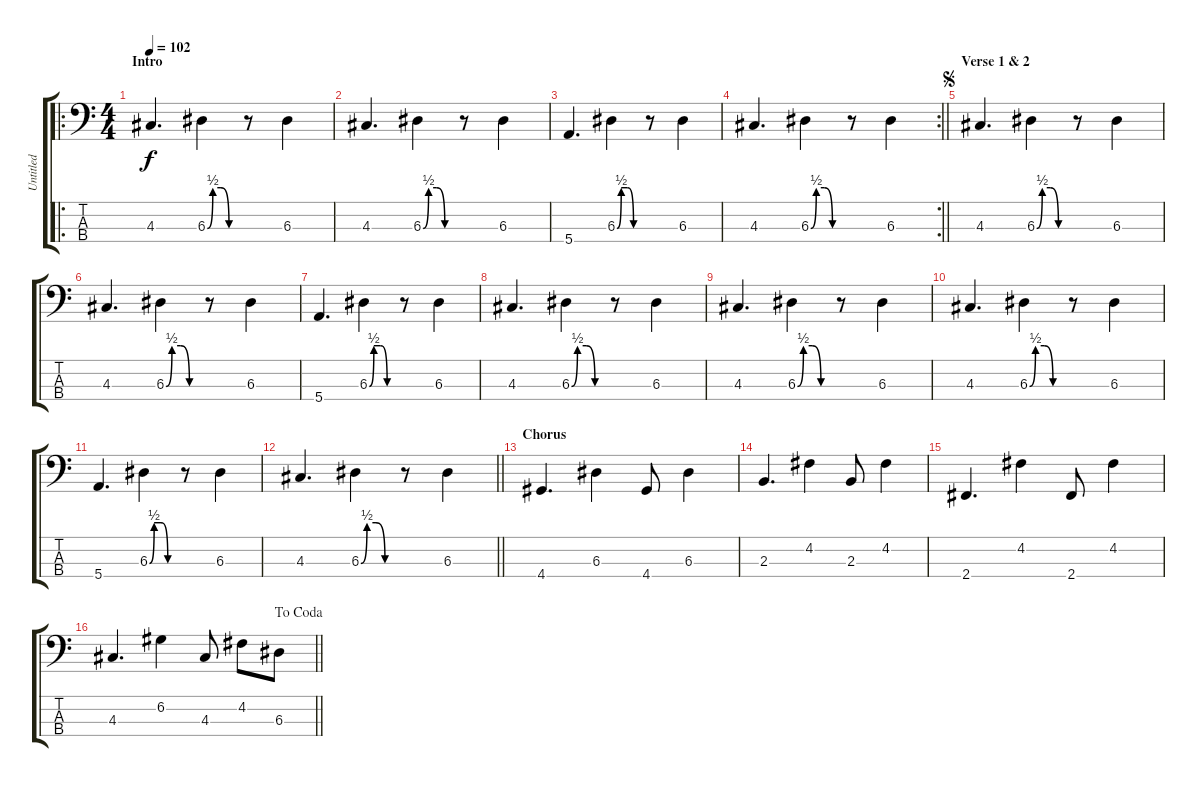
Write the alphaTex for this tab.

\track ("Untitled" "Untitled") {instrument electricbasspick}
\staff {score tabs}
\tuning (G2 D2 A1 E1) {hide}
\ro
\ts (4 4)
\section ("" "Intro")
\tempo 102
\clef f4
\ks c
4.3.4{d dy f instrument electricbasspick} 6.3{be (custom 0 0 10 2 25 2 40 0 60 0)}.4 r.8 6.3.4 |
4.3.4{d} 6.3{be (custom 0 0 10 2 25 2 40 0 60 0)}.4 r.8 6.3.4 |
5.4.4{d} 6.3{be (custom 0 0 10 2 25 2 40 0 60 0)}.4 r.8 6.3.4 |
\rc 2
\barLineRight lightlight
4.3.4{d} 6.3{be (custom 0 0 10 2 25 2 40 0 60 0)}.4 r.8 6.3.4 |
\section ("" "Verse 1 & 2")
\jump segno
4.3.4{d} 6.3{be (custom 0 0 10 2 25 2 40 0 60 0)}.4 r.8 6.3.4 |
4.3.4{d} 6.3{be (custom 0 0 10 2 25 2 40 0 60 0)}.4 r.8 6.3.4 |
5.4.4{d} 6.3{be (custom 0 0 10 2 25 2 40 0 60 0)}.4 r.8 6.3.4 |
4.3.4{d} 6.3{be (custom 0 0 10 2 25 2 40 0 60 0)}.4 r.8 6.3.4 |
4.3.4{d} 6.3{be (custom 0 0 10 2 25 2 40 0 60 0)}.4 r.8 6.3.4 |
4.3.4{d} 6.3{be (custom 0 0 10 2 25 2 40 0 60 0)}.4 r.8 6.3.4 |
5.4.4{d} 6.3{be (custom 0 0 10 2 25 2 40 0 60 0)}.4 r.8 6.3.4 |
\barLineRight lightlight
4.3.4{d} 6.3{be (custom 0 0 10 2 25 2 40 0 60 0)}.4 r.8 6.3.4 |
\section ("" "Chorus")
4.4.4{d} 6.3.4 4.4.8 6.3.4 |
2.3.4{d} 4.2.4 2.3.8 4.2.4 |
2.4.4{d} 4.2.4 2.4.8 4.2.4 |
\jump dacoda
\barLineRight lightlight
4.3.4{d} 6.2.4 4.3.8 4.2.8 6.3.8
